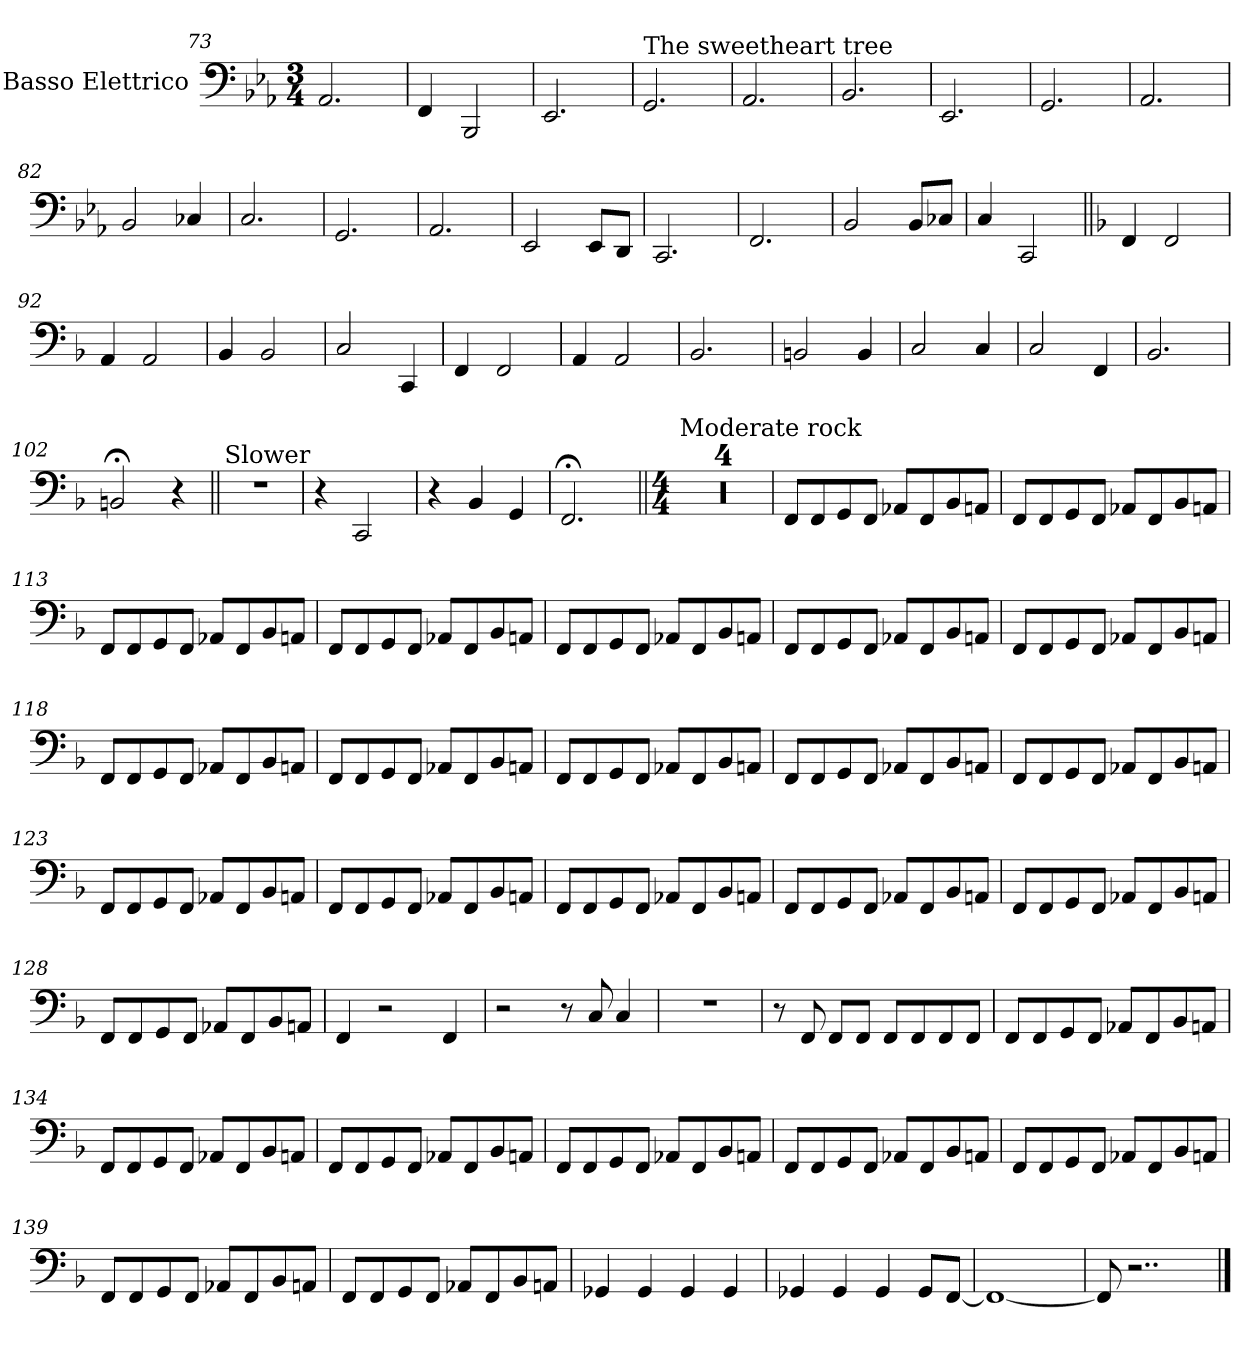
**kern
*part1
*staff1
*I"Basso Elettrico
*
*k[b-e-a-]
*E-:
*M3/4
=73
2.AA-
=74
4FF
2BBB-
=75
2.EE-
=76
*MM90
!LO:TX:a:t=The sweetheart tree
2.GG
=77
2.AA-
=78
2.BB-
=79
2.EE-
=80
2.GG
=81
2.AA-
=82
2BB-
4C-X
=83
2.C
=84
2.GG
=85
2.AA-
=86
2EE-
8EE-L
8DDJ
=87
2.CC
=88
2.FF
=89
2BB-
8BB-L
8C-XJ
=90
4C
2CC
=91||
*k[b-]
*F:
4FF
2FF
=92
4AA
2AA
=93
4BB-
2BB-
=94
2C
4CC
=95
4FF
2FF
=96
4AA
2AA
=97
2.BB-
=98
2BBn
4BB
=99
2C
4C
=100
2C
4FF
=101
2.BB-
=102
2BBn;<
4r
=103||
*MM90
!LO:TX:a:t=Slower
2.r
=104
4r
2CC
=105
4r
4BB-
4GG
=106
2.FF;<
=107||
*M4/4
*MM90
!LO:TX:a:t=Moderate rock
1r
=108
1r
=109
1r
=110
1r
=111
8FFL
8FF
8GG
8FFJ
8AA-XL
8FF
8BB-
8AAnJ
=112
8FFL
8FF
8GG
8FFJ
8AA-XL
8FF
8BB-
8AAnJ
=113
8FFL
8FF
8GG
8FFJ
8AA-XL
8FF
8BB-
8AAnJ
=114
8FFL
8FF
8GG
8FFJ
8AA-XL
8FF
8BB-
8AAnJ
=115
8FFL
8FF
8GG
8FFJ
8AA-XL
8FF
8BB-
8AAnJ
=116
8FFL
8FF
8GG
8FFJ
8AA-XL
8FF
8BB-
8AAnJ
=117
8FFL
8FF
8GG
8FFJ
8AA-XL
8FF
8BB-
8AAnJ
=118
8FFL
8FF
8GG
8FFJ
8AA-XL
8FF
8BB-
8AAnJ
=119
8FFL
8FF
8GG
8FFJ
8AA-XL
8FF
8BB-
8AAnJ
=120
8FFL
8FF
8GG
8FFJ
8AA-XL
8FF
8BB-
8AAnJ
=121
8FFL
8FF
8GG
8FFJ
8AA-XL
8FF
8BB-
8AAnJ
=122
8FFL
8FF
8GG
8FFJ
8AA-XL
8FF
8BB-
8AAnJ
=123
8FFL
8FF
8GG
8FFJ
8AA-XL
8FF
8BB-
8AAnJ
=124
8FFL
8FF
8GG
8FFJ
8AA-XL
8FF
8BB-
8AAnJ
=125
8FFL
8FF
8GG
8FFJ
8AA-XL
8FF
8BB-
8AAnJ
=126
8FFL
8FF
8GG
8FFJ
8AA-XL
8FF
8BB-
8AAnJ
=127
8FFL
8FF
8GG
8FFJ
8AA-XL
8FF
8BB-
8AAnJ
=128
8FFL
8FF
8GG
8FFJ
8AA-XL
8FF
8BB-
8AAnJ
=129
4FF
2r
4FF
=130
2r
8r
8C
4C
=131
1r
=132
8r
8FF
8FFL
8FFJ
8FFL
8FF
8FF
8FFJ
=133
8FFL
8FF
8GG
8FFJ
8AA-XL
8FF
8BB-
8AAnJ
=134
8FFL
8FF
8GG
8FFJ
8AA-XL
8FF
8BB-
8AAnJ
=135
8FFL
8FF
8GG
8FFJ
8AA-XL
8FF
8BB-
8AAnJ
=136
8FFL
8FF
8GG
8FFJ
8AA-XL
8FF
8BB-
8AAnJ
=137
8FFL
8FF
8GG
8FFJ
8AA-XL
8FF
8BB-
8AAnJ
=138
8FFL
8FF
8GG
8FFJ
8AA-XL
8FF
8BB-
8AAnJ
=139
8FFL
8FF
8GG
8FFJ
8AA-XL
8FF
8BB-
8AAnJ
=140
8FFL
8FF
8GG
8FFJ
8AA-XL
8FF
8BB-
8AAnJ
=141
4GG-X
4GG-
4GG-
4GG-
=142
4GG-X
4GG-
4GG-
8GG-L
[8FFJ
=143
1FF_
=144
8FF]
2..r
==
*-
